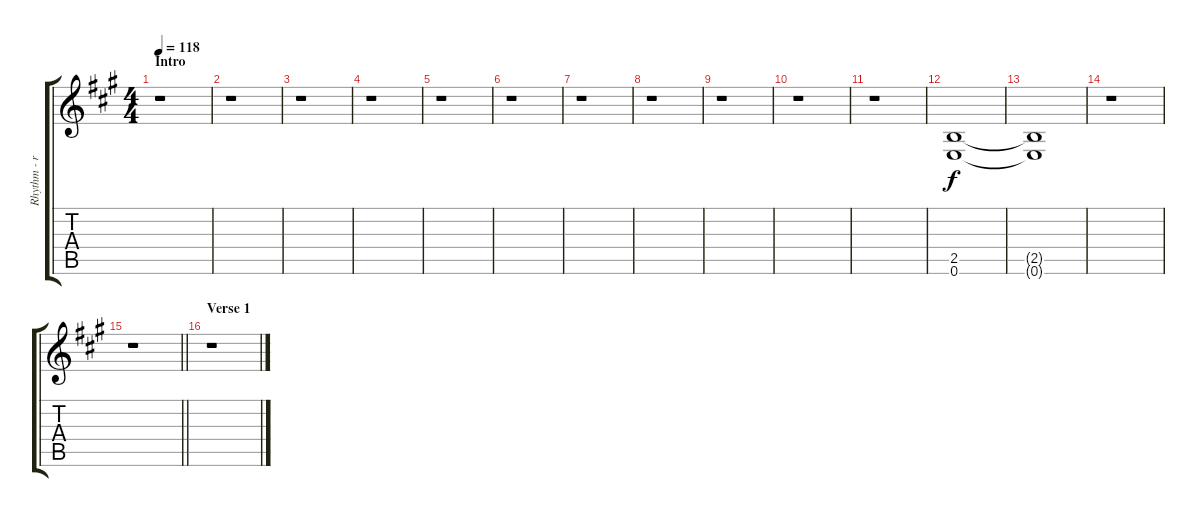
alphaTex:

\track ("Rhythm - right" "Rhythm - r") {instrument distortionguitar}
\staff {score tabs}
\tuning (E4 B3 G3 D3 A2 E2) {hide}
\ts (4 4)
\section ("" "Intro")
\tempo 118
\clef g2
\ks a
r.1{dy f instrument distortionguitar} |
r.1 |
r.1 |
r.1 |
r.1 |
r.1 |
r.1 |
r.1 |
r.1 |
r.1 |
r.1 |
(2.5 0.6).1 |
(2.5{t} 0.6{t}).1 |
r.1 |
\barLineRight lightlight
r.1 |
\section ("" "Verse 1")
r.1
